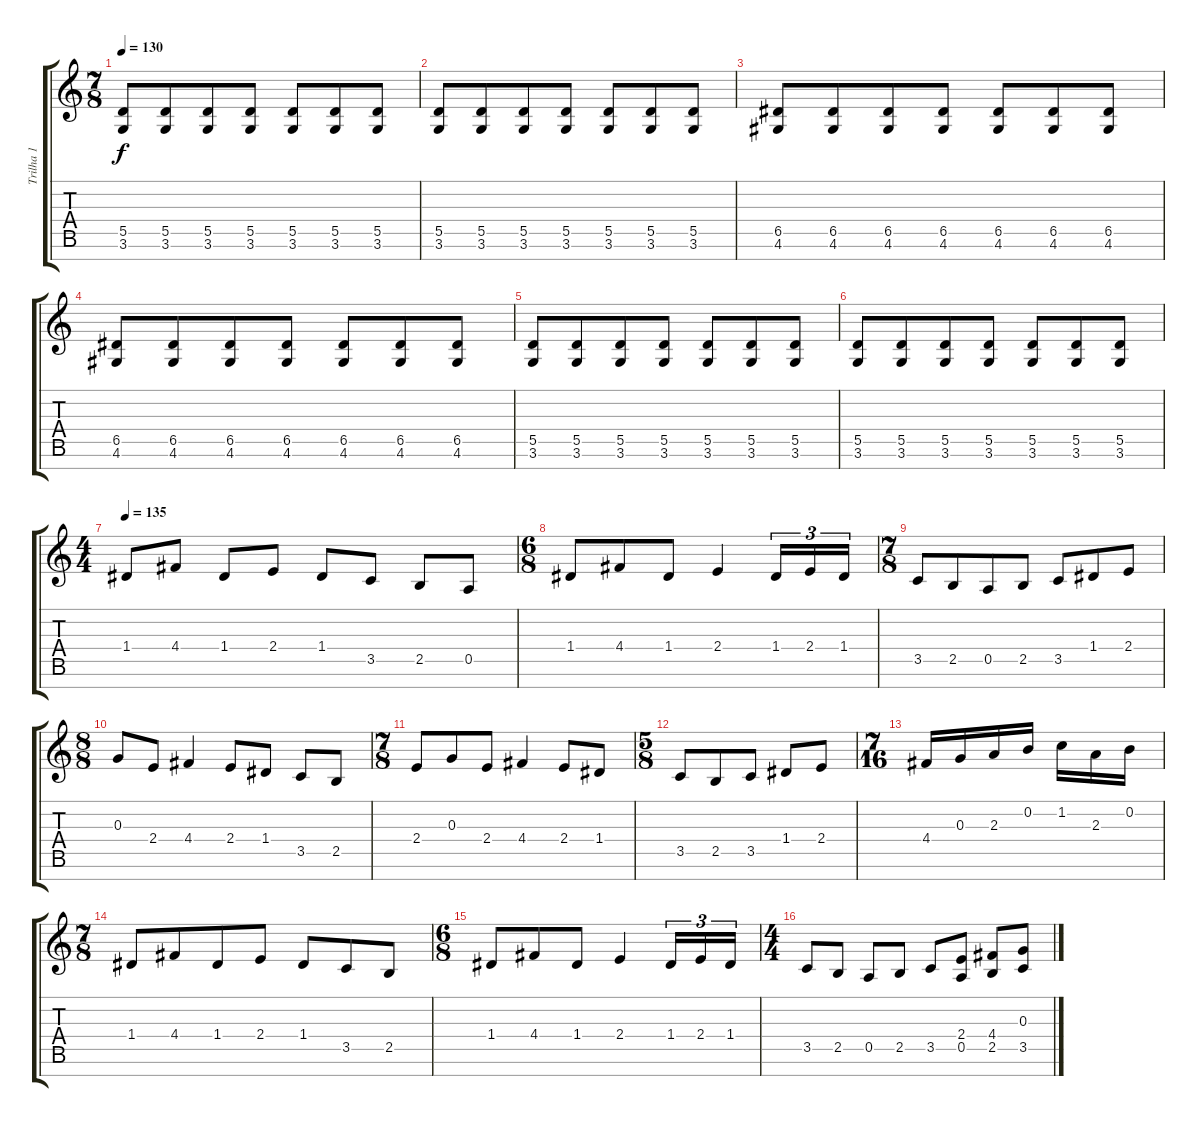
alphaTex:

\track ("Trilha 1" "Trilha 1") {instrument distortionguitar}
\staff {score tabs}
\tuning (E4 B3 G3 D3 A2 E2 B1) {hide}
\ts (7 8)
\tempo 130
\clef g2
\ks c
(5.5 3.6).8{dy f} (5.5 3.6).8 (5.5 3.6).8 (5.5 3.6).8 (5.5 3.6).8 (5.5 3.6).8 (5.5 3.6).8 |
(5.5 3.6).8 (5.5 3.6).8 (5.5 3.6).8 (5.5 3.6).8 (5.5 3.6).8 (5.5 3.6).8 (5.5 3.6).8 |
(6.5 4.6).8 (6.5 4.6).8 (6.5 4.6).8 (6.5 4.6).8 (6.5 4.6).8 (6.5 4.6).8 (6.5 4.6).8 |
(6.5 4.6).8 (6.5 4.6).8 (6.5 4.6).8 (6.5 4.6).8 (6.5 4.6).8 (6.5 4.6).8 (6.5 4.6).8 |
(5.5 3.6).8 (5.5 3.6).8 (5.5 3.6).8 (5.5 3.6).8 (5.5 3.6).8 (5.5 3.6).8 (5.5 3.6).8 |
(5.5 3.6).8 (5.5 3.6).8 (5.5 3.6).8 (5.5 3.6).8 (5.5 3.6).8 (5.5 3.6).8 (5.5 3.6).8 |
\ts (4 4)
\tempo 135
1.4.8 4.4.8 1.4.8 2.4.8 1.4.8 3.5.8 2.5.8 0.5.8 |
\ts (6 8)
1.4.8 4.4.8 1.4.8 2.4.4 1.4.16{tu (3 2)} 2.4.16{tu (3 2)} 1.4.16{tu (3 2)} |
\ts (7 8)
3.5.8 2.5.8 0.5.8 2.5.8 3.5.8 1.4.8 2.4.8 |
\ts (8 8)
0.3.8 2.4.8 4.4.4 2.4.8 1.4.8 3.5.8 2.5.8 |
\ts (7 8)
2.4.8 0.3.8 2.4.8 4.4.4 2.4.8 1.4.8 |
\ts (5 8)
3.5.8 2.5.8 3.5.8 1.4.8 2.4.8 |
\ts (7 16)
4.4.16 0.3.16 2.3.16 0.2.16 1.2.16 2.3.16 0.2.16 |
\ts (7 8)
1.4.8 4.4.8 1.4.8 2.4.8 1.4.8 3.5.8 2.5.8 |
\ts (6 8)
1.4.8 4.4.8 1.4.8 2.4.4 1.4.16{tu (3 2)} 2.4.16{tu (3 2)} 1.4.16{tu (3 2)} |
\ts (4 4)
3.5.8 2.5.8 0.5.8 2.5.8 3.5.8 (2.4 0.5).8 (4.4 2.5).8 (0.3 3.5).8
